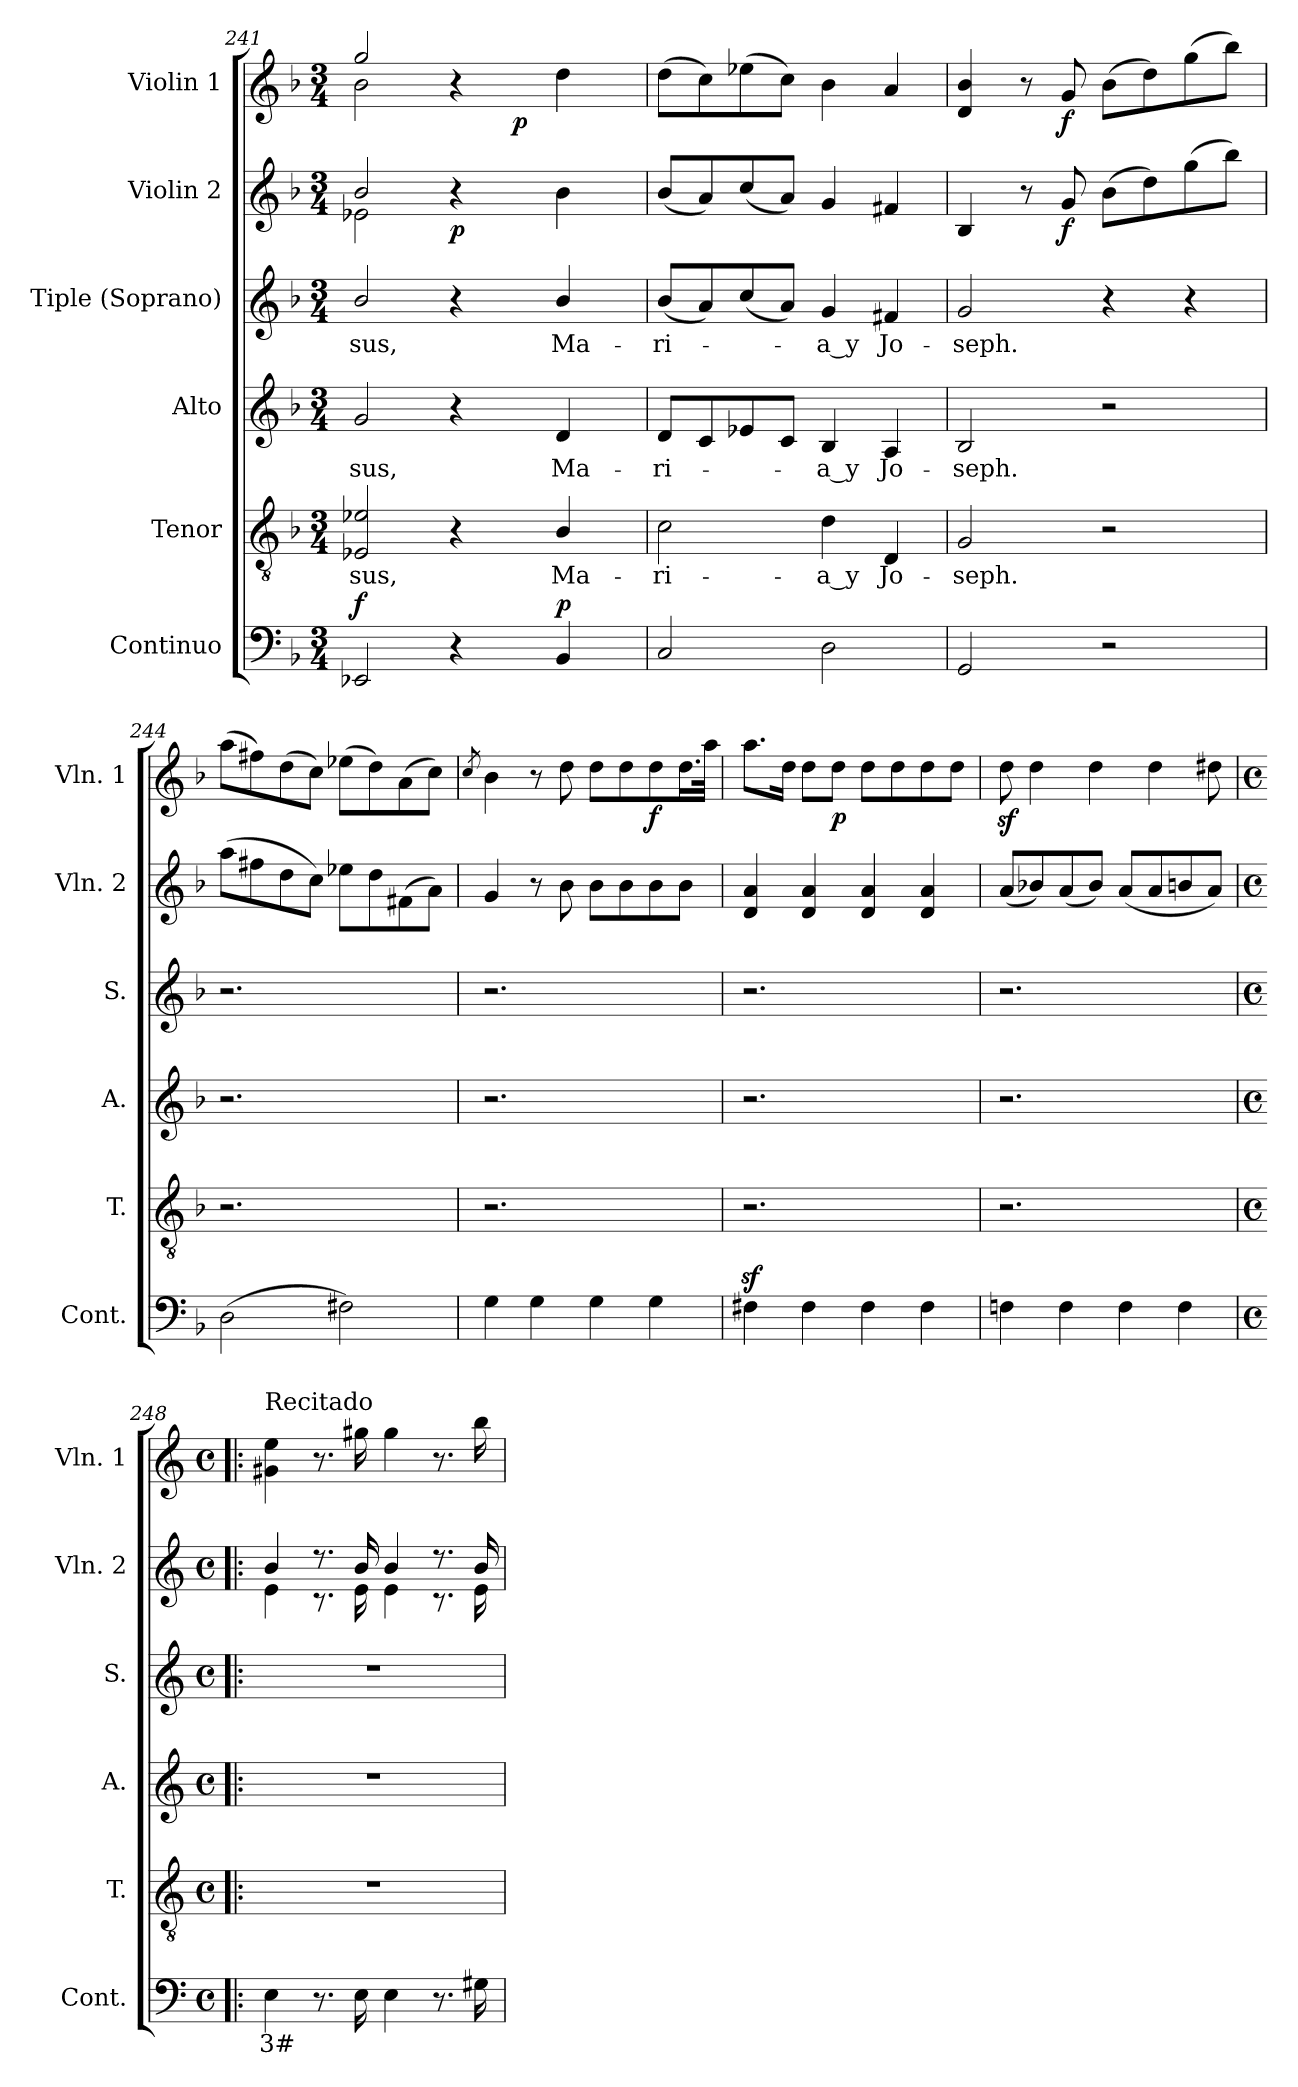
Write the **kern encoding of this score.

**kern	**text	**dynam	**kern	**text	**kern	**text	**kern	**text	**kern	**dynam	**kern	**dynam
*part6	*part6	*part6	*part5	*part5	*part4	*part4	*part3	*part3	*part2	*part2	*part1	*part1
*staff6	*staff6	*staff6	*staff5	*staff5	*staff4	*staff4	*staff3	*staff3	*staff2	*staff2	*staff1	*staff1
*I"Continuo	*	*	*I"Tenor	*	*I"Alto	*	*I"Tiple (Soprano)	*	*I"Violin 2	*	*I"Violin 1	*
*I'Cont.	*	*	*I'T.	*	*I'A.	*	*I'S.	*	*I'Vln. 2	*	*I'Vln. 1	*
*clefF4	*	*	*clefGv2	*	*clefG2	*	*clefG2	*	*clefG2	*	*clefG2	*
*	*	*	*ITrd7c12	*	*	*	*	*	*	*	*	*
*k[b-]	*	*	*k[b-]	*	*k[b-]	*	*k[b-]	*	*k[b-]	*	*k[b-]	*
*F:	*	*	*F:	*	*F:	*	*F:	*	*F:	*	*F:	*
*M3/4	*	*	*M3/4	*	*M3/4	*	*M3/4	*	*M3/4	*	*M3/4	*
=241	=241	=241	=241	=241	=241	=241	=241	=241	=241	=241	=241	=241
!	!	!	!	!LO:LY:b:color=#000000	!	!	!	!	!	!	!	!
!	!	!	!	!	!	!LO:LY:b:color=#000000	!	!	!	!	!	!
!	!	!	!	!	!	!	!	!LO:LY:b:color=#000000	!	!	!	!
*	*	*	*	*	*	*	*	*	*^	*	*^	*
*	*	*	*	*	*	*	*	*	*	*	*	*	*^	*
2EE-Xi/	.	f	2EE-Xi/ 2E-Xi	-sus,	2gi/	-sus,	2b-i/	-sus,	2b-i/	2e-Xi\	.	2ggi/	2b-i\	2ryy	.
4r	.	.	4r	.	4r	.	4r	.	4r	2ryy	p	4r	2ryy	16ryy	.
.	.	.	.	.	.	.	.	.	.	.	.	.	.	32ryy	.
.	.	.	.	.	.	.	.	.	.	.	.	.	.	64ryy	.
.	.	.	.	.	.	.	.	.	.	.	.	.	.	256ryy	.
.	.	.	.	.	.	.	.	.	.	.	.	.	.	1024ryy	.
.	.	.	.	.	.	.	.	.	.	.	.	.	.	4ryy	p
!	!	!	!	!LO:LY:b:color=#000000	!	!	!	!	!	!	!	!	!	!	!
!	!	!	!	!	!	!LO:LY:b:color=#000000	!	!	!	!	!	!	!	!	!
!	!	!	!	!	!	!	!	!LO:LY:b:color=#000000	!	!	!	!	!	!	!
4BB-i/	.	p	4BB-i/	Ma-	4di/	Ma-	4b-i/	Ma-	4b-i\	.	.	4ddi\	.	.	.
.	.	.	.	.	.	.	.	.	.	.	.	.	.	8ryy	.
.	.	.	.	.	.	.	.	.	.	.	.	.	.	128ryy	.
.	.	.	.	.	.	.	.	.	.	.	.	.	.	512.ryy	.
*	*	*	*	*	*	*	*	*	*v	*v	*	*	*	*	*
*	*	*	*	*	*	*	*	*	*	*	*v	*v	*v	*
=242	=242	=242	=242	=242	=242	=242	=242	=242	=242	=242	=242	=242
*	*	*	*	*	*	*	*	*	*^	*	*^	*
*	*	*	*	*	*	*	*	*	*	*	*	*	*^	*
!	!	!	!	!LO:LY:b:color=#000000	!	!	!	!	!	!	!	!	!	!	!
*	*	*	*	*	*	*	*	*	*v	*v	*	*	*	*	*
*	*	*	*	*	*	*	*	*	*	*	*v	*v	*v	*
*	*	*	*	*	*	*	*	*	*^	*	*^	*
*	*	*	*	*	*	*	*	*	*	*	*	*	*^	*
!	!	!	!	!	!	!LO:LY:b:color=#000000	!	!	!	!	!	!	!	!	!
*	*	*	*	*	*	*	*	*	*v	*v	*	*	*	*	*
*	*	*	*	*	*	*	*	*	*	*	*v	*v	*v	*
*	*	*	*	*	*	*	*	*	*^	*	*^	*
*	*	*	*	*	*	*	*	*	*	*	*	*	*^	*
!	!	!	!	!	!	!	!	!LO:LY:b:color=#000000	!	!	!	!	!	!	!
*	*	*	*	*	*	*	*	*	*v	*v	*	*	*	*	*
*	*	*	*	*	*	*	*	*	*	*	*v	*v	*v	*
2Ci/	.	.	2Ci\	-ri-	8di/L	-ri-	(8b-i/L	-ri-	(8b-i/L	.	(8ddi\L	.
.	.	.	.	.	8ci/	.	8ai/)	.	8ai/)	.	8cci\)	.
.	.	.	.	.	8e-Xi/	.	(8cci/	.	(8cci/	.	(8ee-Xi\	.
.	.	.	.	.	8ci/J	.	8ai/J)	.	8ai/J)	.	8cci\J)	.
!	!	!	!	!LO:LY:b:color=#000000	!	!	!	!	!	!	!	!
!	!	!	!	!	!	!LO:LY:b:color=#000000	!	!	!	!	!	!
!	!	!	!	!	!	!	!	!LO:LY:b:color=#000000	!	!	!	!
2Di\	.	.	4Di\	-a_y	4B-i/	-a_y	4gi/	-a_y	4gi/	.	4b-i\	.
!	!	!	!	!LO:LY:b:color=#000000	!	!	!	!	!	!	!	!
!	!	!	!	!	!	!LO:LY:b:color=#000000	!	!	!	!	!	!
!	!	!	!	!	!	!	!	!LO:LY:b:color=#000000	!	!	!	!
.	.	.	4DDi/	Jo-	4Ai/	Jo-	4f#Xi/	Jo-	4f#Xi/	.	4ai/	.
=243	=243	=243	=243	=243	=243	=243	=243	=243	=243	=243	=243	=243
!	!	!	!	!LO:LY:b:color=#000000	!	!	!	!	!	!	!	!
!	!	!	!	!	!	!LO:LY:b:color=#000000	!	!	!	!	!	!
!	!	!	!	!	!	!	!	!LO:LY:b:color=#000000	!	!	!	!
2GGi/	.	.	2GGi/	-seph.	2B-i/	-seph.	2gi/	-seph.	4B-i/	.	4di/ 4b-i	.
.	.	.	.	.	.	.	.	.	8r	.	8r	.
.	.	.	.	.	.	.	.	.	8gi/	f	8gi/	f
2r	.	.	2r	.	2r	.	4r	.	(8b-i\L	.	(8b-i\L	.
.	.	.	.	.	.	.	.	.	8ddi\)	.	8ddi\)	.
.	.	.	.	.	.	.	4r	.	(8ggi\	.	(8ggi\	.
.	.	.	.	.	.	.	.	.	8bb-i\J)	.	8bb-i\J)	.
!!LO:LB:g=z
=244	=244	=244	=244	=244	=244	=244	=244	=244	=244	=244	=244	=244
(2Di\	.	.	2.r	.	2.r	.	2.r	.	(8aai\L	.	(8aai\L	.
.	.	.	.	.	.	.	.	.	8ff#Xi\	.	8ff#Xi\)	.
.	.	.	.	.	.	.	.	.	8ddi\	.	(8ddi\	.
.	.	.	.	.	.	.	.	.	8cci\J)	.	8cci\J)	.
2F#Xi\)	.	.	.	.	.	.	.	.	8ee-Xi\L	.	(8ee-Xi\L	.
.	.	.	.	.	.	.	.	.	8ddi\	.	8ddi\)	.
.	.	.	4ryy	.	4ryy	.	4ryy	.	(8f#Xi\	.	(8ai\	.
.	.	.	.	.	.	.	.	.	8ai\J)	.	8cci\J)	.
=245	=245	=245	=245	=245	=245	=245	=245	=245	=245	=245	=245	=245
.	.	.	.	.	.	.	.	.	.	.	8qcci/	.
4Gi\	.	.	2.r	.	2.r	.	2.r	.	4gi/	.	4b-i\	.
4Gi\	.	.	.	.	.	.	.	.	8r	.	8r	.
.	.	.	.	.	.	.	.	.	8b-i\	.	8ddi\	.
4Gi\	.	.	.	.	.	.	.	.	8b-i\L	.	8ddi\L	.
.	.	.	.	.	.	.	.	.	8b-i\	.	8ddi\	.
4Gi\	.	.	4ryy	.	4ryy	.	4ryy	.	8b-i\	.	8ddi\	f
.	.	.	.	.	.	.	.	.	8b-i\J	.	16.ddi\L	.
.	.	.	.	.	.	.	.	.	.	.	32aai\JJk	.
=246	=246	=246	=246	=246	=246	=246	=246	=246	=246	=246	=246	=246
4F#Xzi\	.	.	2.r	.	2.r	.	2.r	.	4di/ 4ai	.	8.aai\L	.
.	.	.	.	.	.	.	.	.	.	.	16ddi\Jk	.
4F#i\	.	.	.	.	.	.	.	.	4di/ 4ai	.	8ddi\L	.
.	.	.	.	.	.	.	.	.	.	.	8ddi\J	p
4F#i\	.	.	.	.	.	.	.	.	4di/ 4ai	.	8ddi\L	.
.	.	.	.	.	.	.	.	.	.	.	8ddi\	.
4F#i\	.	.	4ryy	.	4ryy	.	4ryy	.	4di/ 4ai	.	8ddi\	.
.	.	.	.	.	.	.	.	.	.	.	8ddi\J	.
=247	=247	=247	=247	=247	=247	=247	=247	=247	=247	=247	=247	=247
4Fni\	.	.	2.r	.	2.r	.	2.r	.	(8ai/L	.	8ddzi\	.
.	.	.	.	.	.	.	.	.	8b-Xi/)	.	4ddi\	.
4Fi\	.	.	.	.	.	.	.	.	(8ai/	.	.	.
.	.	.	.	.	.	.	.	.	8b-i/J)	.	4ddi\	.
4Fi\	.	.	.	.	.	.	.	.	(8ai/L	.	.	.
.	.	.	.	.	.	.	.	.	8ai/	.	4ddi\	.
4Fi\	.	.	4ryy	.	4ryy	.	4ryy	.	8bni/	.	.	.
.	.	.	.	.	.	.	.	.	8ai/J)	.	8dd#Xi\	.
!!LO:PB:g=z
=248!|:	=248!|:	=248!|:	=248!|:	=248!|:	=248!|:	=248!|:	=248!|:	=248!|:	=248!|:	=248!|:	=248!|:	=248!|:
*k[]	*	*	*k[]	*	*k[]	*	*k[]	*	*k[]	*	*k[]	*
*C:	*	*	*C:	*	*C:	*	*C:	*	*C:	*	*C:	*
*M4/4	*	*	*M4/4	*	*M4/4	*	*M4/4	*	*M4/4	*	*M4/4	*
*met(c)	*	*	*met(c)	*	*met(c)	*	*met(c)	*	*met(c)	*	*met(c)	*
!	!	!	!	!	!	!	!	!	!	!	!LO:TX:a:t=Recitado	!
!	!LO:LY:b:color=#000000	!	!	!	!	!	!	!	!	!	!	!
*	*	*	*	*	*	*	*	*	*^	*	*	*
4Ei\	3#	.	1r	.	1r	.	1r	.	4bi/	4ei\	.	4g#Xi\ 4eei	.
8.r	.	.	.	.	.	.	.	.	8.r	8.r	.	8.r	.
16Ei\	.	.	.	.	.	.	.	.	16bi/	16ei\	.	16gg#Xi\	.
4Ei\	.	.	.	.	.	.	.	.	4bi/	4ei\	.	4gg#i\	.
8.r	.	.	.	.	.	.	.	.	8.r	8.r	.	8.r	.
16G#Xi\	.	.	.	.	.	.	.	.	16bi/	16ei\	.	16bbi\	.
*	*	*	*	*	*	*	*	*	*v	*v	*	*	*
=	=	=	=	=	=	=	=	=	=	=	=	=
*-	*-	*-	*-	*-	*-	*-	*-	*-	*-	*-	*-	*-
